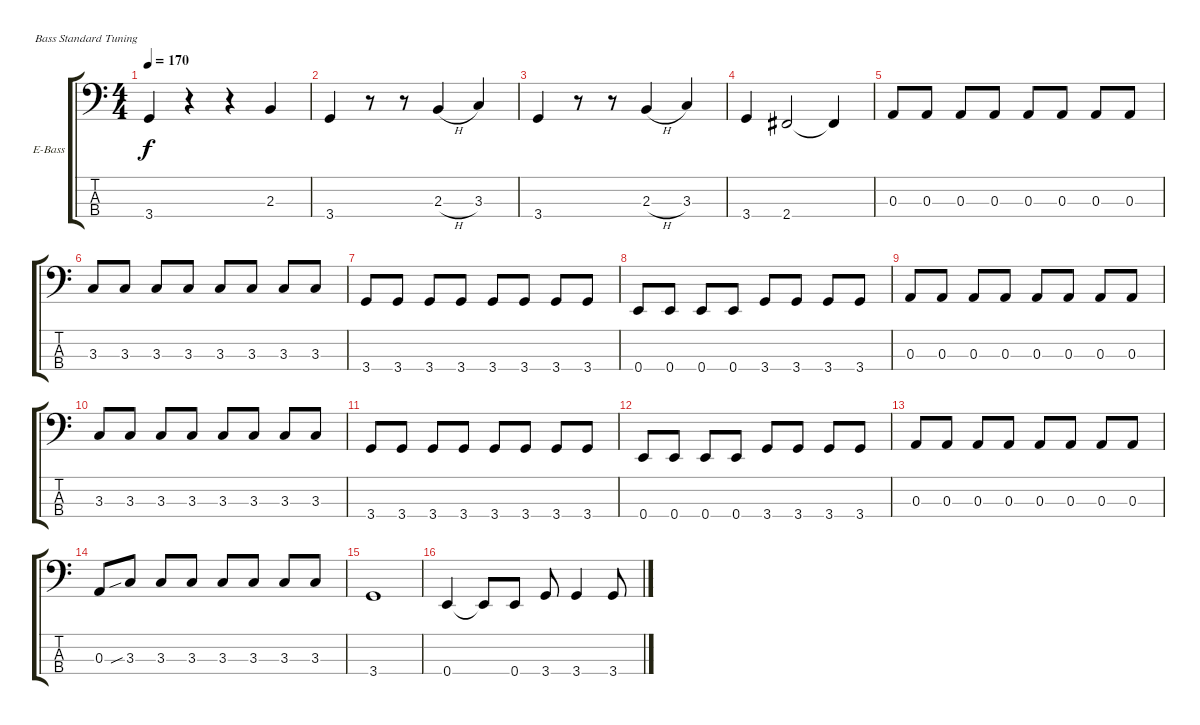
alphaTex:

\bracketExtendMode groupsimilarinstruments
\firstSystemTrackNameOrientation horizontal
\otherSystemsTrackNameOrientation horizontal
\track ("Bass" "E-Bass") {instrument electricbassfinger}
\staff {score tabs}
\tuning (G2 D2 A1 E1)
\ts (4 4)
\tempo 170
\clef f4
\ks c
3.4.4{dy f} r.4 r.4 2.3.4 |
3.4.4 r.8 r.8 2.3{h}.4 3.3.4 |
3.4.4 r.8 r.8 2.3{h}.4 3.3.4 |
3.4.4 2.4.2 2.4{t}.4 |
0.3.8 0.3.8 0.3.8 0.3.8 0.3.8 0.3.8 0.3.8 0.3.8 |
3.3.8 3.3.8 3.3.8 3.3.8 3.3.8 3.3.8 3.3.8 3.3.8 |
3.4.8 3.4.8 3.4.8 3.4.8 3.4.8 3.4.8 3.4.8 3.4.8 |
0.4.8 0.4.8 0.4.8 0.4.8 3.4.8 3.4.8 3.4.8 3.4.8 |
0.3.8 0.3.8 0.3.8 0.3.8 0.3.8 0.3.8 0.3.8 0.3.8 |
3.3.8 3.3.8 3.3.8 3.3.8 3.3.8 3.3.8 3.3.8 3.3.8 |
3.4.8 3.4.8 3.4.8 3.4.8 3.4.8 3.4.8 3.4.8 3.4.8 |
0.4.8 0.4.8 0.4.8 0.4.8 3.4.8 3.4.8 3.4.8 3.4.8 |
0.3.8 0.3.8 0.3.8 0.3.8 0.3.8 0.3.8 0.3.8 0.3.8 |
0.3.8 3.3{sib}.8 3.3.8 3.3.8 3.3.8 3.3.8 3.3.8 3.3.8 |
3.4.1 |
0.4.4 0.4{t}.8 0.4.8 3.4.8 3.4.4 3.4.8
